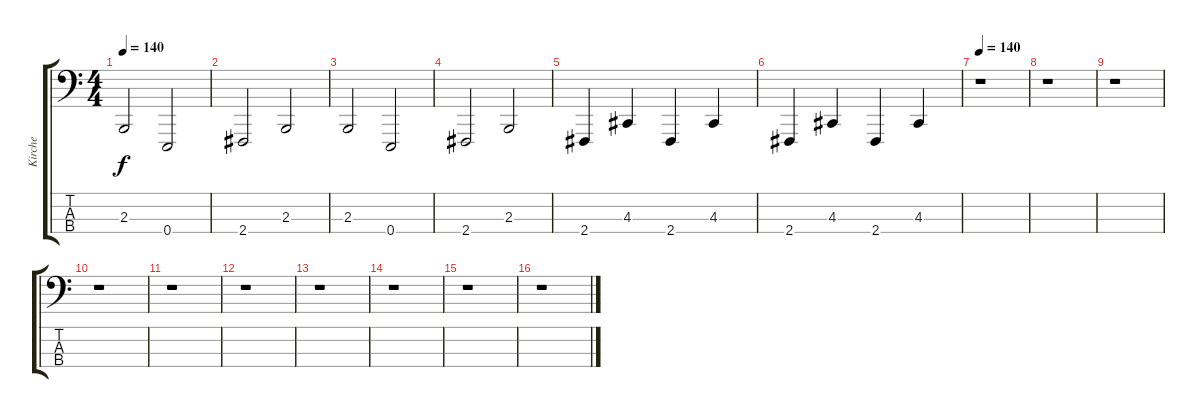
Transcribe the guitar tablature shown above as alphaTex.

\track ("Kirche" "Kirche") {instrument churchorgan}
\staff {score tabs}
\tuning (G2 D2 A1 E1) {hide}
\ts (4 4)
\tempo 140
\clef f4
\ks c
2.3.2{dy f} 0.4.2 |
2.4.2 2.3.2 |
2.3.2 0.4.2 |
2.4.2 2.3.2 |
2.4.4 4.3.4 2.4.4 4.3.4 |
2.4.4 4.3.4 2.4.4 4.3.4 |
\tempo 140
r.1 |
r.1 |
r.1 |
r.1 |
r.1 |
r.1 |
r.1 |
r.1 |
r.1 |
r.1
